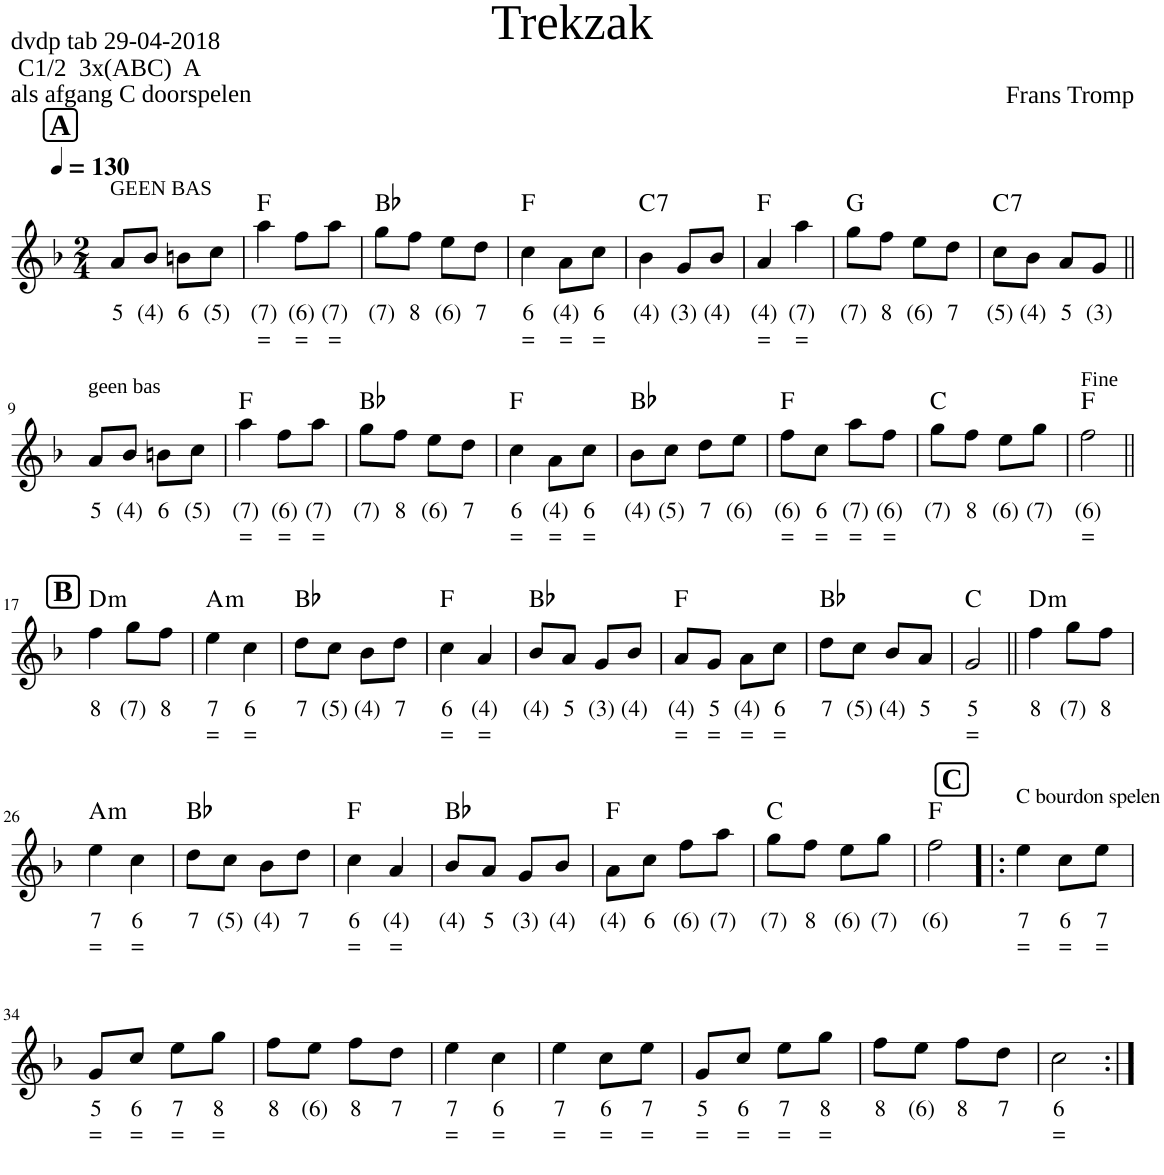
**kern	**kern	**text	**text	**harte
*part2	*part1	*part1	*part1	*part1
*staff2	*staff1	*staff1	*staff1	*
*I"Voice	*I"Voice	*	*	*
*stria5	*	*	*	*
*clefG2	*clefG2	*	*	*
*k[b-]	*k[b-]	*	*	*
*M2/4	*M2/4	*	*	*
*MM130	*MM130	*	*	*
!!LO:REH:place=s1:a:B:cj:fs=14:t=A
=1	=1	=1	=1	=1
!	!LO:TX:a:t=GEEN BAS	!	!	!
!	!	!LO:LY:b	!	!
2r	8a/L	5	.	.
!	!	!LO:LY:b	!	!
.	8b-/J	(4)	.	.
!	!	!LO:LY:b	!	!
.	8bn\L	6	.	.
!	!	!LO:LY:b	!	!
.	8cc\J	(5)	.	.
=2	=2	=2	=2	=2
!	!	!LO:LY:b	!LO:LY:b	!
8F	4aa\	(7)	=	F:maj
8r	.	.	.	.
!	!	!LO:LY:b	!LO:LY:b	!
8c 8e 8a	8ff\L	(6)	=	.
!	!	!LO:LY:b	!LO:LY:b	!
8r	8aa\J	(7)	=	.
=3	=3	=3	=3	=3
!	!	!LO:LY:b	!	!
8B-	8gg\L	(7)	.	Bb:maj
!	!	!LO:LY:b	!	!
8r	8ff\J	8	.	.
!	!	!LO:LY:b	!	!
8d 8f 8b-	8ee\L	(6)	.	.
!	!	!LO:LY:b	!	!
8r	8dd\J	7	.	.
=4	=4	=4	=4	=4
!	!	!LO:LY:b	!LO:LY:b	!
8F	4cc\	6	=	F:maj
8r	.	.	.	.
!	!	!LO:LY:b	!LO:LY:b	!
8c 8f 8a	8a\L	(4)	=	.
!	!	!LO:LY:b	!LO:LY:b	!
8r	8cc\J	6	=	.
=5	=5	=5	=5	=5
!	!	!LO:LY:b	!	!LO:H:kt=7
8c	4b-\	(4)	.	C:7
8r	.	.	.	.
!	!	!LO:LY:b	!	!
8e 8g 8cc 8gg	8g/L	(3)	.	.
!	!	!LO:LY:b	!	!
8r	8b-/J	(4)	.	.
=6	=6	=6	=6	=6
!	!	!LO:LY:b	!LO:LY:b	!
8F	4a/	(4)	=	F:maj
8r	.	.	.	.
!	!	!LO:LY:b	!LO:LY:b	!
8c 8f 8a	4aa\	(7)	=	.
8r	.	.	.	.
=7	=7	=7	=7	=7
!	!	!LO:LY:b	!	!
8G	8gg\L	(7)	.	G:maj
!	!	!LO:LY:b	!	!
8r	8ff\J	8	.	.
!	!	!LO:LY:b	!	!
8B- 8d 8g	8ee\L	(6)	.	.
!	!	!LO:LY:b	!	!
8r	8dd\J	7	.	.
=8	=8	=8	=8	=8
!	!	!LO:LY:b	!	!LO:H:kt=7
8c	8cc\L	(5)	.	C:7
!	!	!LO:LY:b	!	!
8r	8b-\J	(4)	.	.
!	!	!LO:LY:b	!	!
8e 8g 8cc 8gg	8a/L	5	.	.
!	!	!LO:LY:b	!	!
8r	8g/J	(3)	.	.
!!LO:LB:g=z
=9||	=9||	=9||	=9||	=9||
!	!LO:TX:a:t=geen bas	!	!	!
!	!	!LO:LY:b	!	!
2r	8a/L	5	.	.
!	!	!LO:LY:b	!	!
.	8b-/J	(4)	.	.
!	!	!LO:LY:b	!	!
.	8bn\L	6	.	.
!	!	!LO:LY:b	!	!
.	8cc\J	(5)	.	.
=10	=10	=10	=10	=10
!	!	!LO:LY:b	!LO:LY:b	!
8F	4aa\	(7)	=	F:maj
8r	.	.	.	.
!	!	!LO:LY:b	!LO:LY:b	!
8c 8e 8a	8ff\L	(6)	=	.
!	!	!LO:LY:b	!LO:LY:b	!
8r	8aa\J	(7)	=	.
=11	=11	=11	=11	=11
!	!	!LO:LY:b	!	!
8B-	8gg\L	(7)	.	Bb:maj
!	!	!LO:LY:b	!	!
8r	8ff\J	8	.	.
!	!	!LO:LY:b	!	!
8d 8f 8b-	8ee\L	(6)	.	.
!	!	!LO:LY:b	!	!
8r	8dd\J	7	.	.
=12	=12	=12	=12	=12
!	!	!LO:LY:b	!LO:LY:b	!
8F	4cc\	6	=	F:maj
8r	.	.	.	.
!	!	!LO:LY:b	!LO:LY:b	!
8c 8e 8a	8a\L	(4)	=	.
!	!	!LO:LY:b	!LO:LY:b	!
8r	8cc\J	6	=	.
=13	=13	=13	=13	=13
!	!	!LO:LY:b	!	!
8B-	8b-\L	(4)	.	Bb:maj
!	!	!LO:LY:b	!	!
8r	8cc\J	(5)	.	.
!	!	!LO:LY:b	!	!
8d 8f 8b-	8dd\L	7	.	.
!	!	!LO:LY:b	!	!
8r	8ee\J	(6)	.	.
=14	=14	=14	=14	=14
!	!	!LO:LY:b	!LO:LY:b	!
8F	8ff\L	(6)	=	F:maj
!	!	!LO:LY:b	!LO:LY:b	!
8r	8cc\J	6	=	.
!	!	!LO:LY:b	!LO:LY:b	!
8c 8e 8a	8aa\L	(7)	=	.
!	!	!LO:LY:b	!LO:LY:b	!
8r	8ff\J	(6)	=	.
=15	=15	=15	=15	=15
!	!	!LO:LY:b	!	!
8c	8gg\L	(7)	.	C:maj
!	!	!LO:LY:b	!	!
8r	8ff\J	8	.	.
!	!	!LO:LY:b	!	!
8e 8g 8cc 8gg	8ee\L	(6)	.	.
!	!	!LO:LY:b	!	!
8r	8gg\J	(7)	.	.
=16	=16	=16	=16	=16
!	!	!LO:LY:b	!LO:LY:b	!
8F	2ff\	(6)	=	F:maj
8r	.	.	.	.
8c 8e 8a	.	.	.	.
8r	.	.	.	.
!!LO:LB:g=z
!!LO:REH:place=s1:a:B:cj:fs=14:t=B
=17||	=17||	=17||	=17||	=17||
!	!	!LO:LY:b	!	!LO:H:kt=m
8d	4ff\	8	.	D:min
8r	.	.	.	.
!	!	!LO:LY:b	!	!
8f 8a 8dd	8gg\L	(7)	.	.
!	!	!LO:LY:b	!	!
8r	8ff\J	8	.	.
=18	=18	=18	=18	=18
!	!	!LO:LY:b	!LO:LY:b	!LO:H:kt=m
8A	4ee\	7	=	A:min
8r	.	.	.	.
!	!	!LO:LY:b	!LO:LY:b	!
8c 8e 8a 8cc	4cc\	6	=	.
8r	.	.	.	.
=19	=19	=19	=19	=19
!	!	!LO:LY:b	!	!
8B-	8dd\L	7	.	Bb:maj
!	!	!LO:LY:b	!	!
8r	8cc\J	(5)	.	.
!	!	!LO:LY:b	!	!
8d 8f 8b-	8b-\L	(4)	.	.
!	!	!LO:LY:b	!	!
8r	8dd\J	7	.	.
=20	=20	=20	=20	=20
!	!	!LO:LY:b	!LO:LY:b	!
8F	4cc\	6	=	F:maj
8r	.	.	.	.
!	!	!LO:LY:b	!LO:LY:b	!
8c 8e 8a	4a/	(4)	=	.
8r	.	.	.	.
=21	=21	=21	=21	=21
!	!	!LO:LY:b	!	!
8B-	8b-/L	(4)	.	Bb:maj
!	!	!LO:LY:b	!	!
8r	8a/J	5	.	.
!	!	!LO:LY:b	!	!
8d 8f 8b-	8g/L	(3)	.	.
!	!	!LO:LY:b	!	!
8r	8b-/J	(4)	.	.
=22	=22	=22	=22	=22
!	!	!LO:LY:b	!LO:LY:b	!
8F	8a/L	(4)	=	F:maj
!	!	!LO:LY:b	!LO:LY:b	!
8r	8g/J	5	=	.
!	!	!LO:LY:b	!LO:LY:b	!
8c 8e 8a	8a\L	(4)	=	.
!	!	!LO:LY:b	!LO:LY:b	!
8r	8cc\J	6	=	.
=23	=23	=23	=23	=23
!	!	!LO:LY:b	!	!
8B-	8dd\L	7	.	Bb:maj
!	!	!LO:LY:b	!	!
8r	8cc\J	(5)	.	.
!	!	!LO:LY:b	!	!
8d 8f 8b-	8b-/L	(4)	.	.
!	!	!LO:LY:b	!	!
8r	8a/J	5	.	.
=24	=24	=24	=24	=24
!	!	!LO:LY:b	!LO:LY:b	!
8c	2g/	5	=	C:maj
8r	.	.	.	.
8e 8g 8cc 8gg	.	.	.	.
8r	.	.	.	.
=25||	=25||	=25||	=25||	=25||
!	!	!LO:LY:b	!	!LO:H:kt=m
8d	4ff\	8	.	D:min
8r	.	.	.	.
!	!	!LO:LY:b	!	!
8f 8a 8dd	8gg\L	(7)	.	.
!	!	!LO:LY:b	!	!
8r	8ff\J	8	.	.
!!LO:LB:g=z
=26	=26	=26	=26	=26
!	!	!LO:LY:b	!LO:LY:b	!LO:H:kt=m
8A	4ee\	7	=	A:min
8r	.	.	.	.
!	!	!LO:LY:b	!LO:LY:b	!
8c 8e 8a 8cc	4cc\	6	=	.
8r	.	.	.	.
=27	=27	=27	=27	=27
!	!	!LO:LY:b	!	!
8B-	8dd\L	7	.	Bb:maj
!	!	!LO:LY:b	!	!
8r	8cc\J	(5)	.	.
!	!	!LO:LY:b	!	!
8d 8f 8b-	8b-\L	(4)	.	.
!	!	!LO:LY:b	!	!
8r	8dd\J	7	.	.
=28	=28	=28	=28	=28
!	!	!LO:LY:b	!LO:LY:b	!
8F	4cc\	6	=	F:maj
8r	.	.	.	.
!	!	!LO:LY:b	!LO:LY:b	!
8c 8e 8a	4a/	(4)	=	.
8r	.	.	.	.
=29	=29	=29	=29	=29
!	!	!LO:LY:b	!	!
8B-	8b-/L	(4)	.	Bb:maj
!	!	!LO:LY:b	!	!
8r	8a/J	5	.	.
!	!	!LO:LY:b	!	!
8d 8f 8b-	8g/L	(3)	.	.
!	!	!LO:LY:b	!	!
8r	8b-/J	(4)	.	.
=30	=30	=30	=30	=30
!	!	!LO:LY:b	!	!
8F	8a\L	(4)	.	F:maj
!	!	!LO:LY:b	!	!
8r	8cc\J	6	.	.
!	!	!LO:LY:b	!	!
8c 8e 8a	8ff\L	(6)	.	.
!	!	!LO:LY:b	!	!
8r	8aa\J	(7)	.	.
=31	=31	=31	=31	=31
!	!	!LO:LY:b	!	!
8c	8gg\L	(7)	.	C:maj
!	!	!LO:LY:b	!	!
8r	8ff\J	8	.	.
!	!	!LO:LY:b	!	!
8e 8g 8cc 8gg	8ee\L	(6)	.	.
!	!	!LO:LY:b	!	!
8r	8gg\J	(7)	.	.
=32	=32	=32	=32	=32
!	!	!LO:LY:b	!	!
8F	2ff\	(6)	.	F:maj
8r	.	.	.	.
8c 8e 8a	.	.	.	.
8r	.	.	.	.
!!LO:REH:place=s1:a:B:cj:fs=14:t=C
=33!|:	=33!|:	=33!|:	=33!|:	=33!|:
!	!LO:TX:a:t=C bourdon spelen	!	!	!
!	!	!LO:LY:b	!LO:LY:b	!
[2c	4ee\	7	=	.
!	!	!LO:LY:b	!LO:LY:b	!
.	8cc\L	6	=	.
!	!	!LO:LY:b	!LO:LY:b	!
.	8ee\J	7	=	.
!!LO:LB:g=z
=34	=34	=34	=34	=34
!	!	!LO:LY:b	!LO:LY:b	!
2c_	8g/L	5	=	.
!	!	!LO:LY:b	!LO:LY:b	!
.	8cc/J	6	=	.
!	!	!LO:LY:b	!LO:LY:b	!
.	8ee\L	7	=	.
!	!	!LO:LY:b	!LO:LY:b	!
.	8gg\J	8	=	.
=35	=35	=35	=35	=35
!	!	!LO:LY:b	!	!
2c_	8ff\L	8	.	.
!	!	!LO:LY:b	!	!
.	8ee\J	(6)	.	.
!	!	!LO:LY:b	!	!
.	8ff\L	8	.	.
!	!	!LO:LY:b	!	!
.	8dd\J	7	.	.
=36	=36	=36	=36	=36
!	!	!LO:LY:b	!LO:LY:b	!
2c_	4ee\	7	=	.
!	!	!LO:LY:b	!LO:LY:b	!
.	4cc\	6	=	.
=37	=37	=37	=37	=37
!	!	!LO:LY:b	!LO:LY:b	!
2c_	4ee\	7	=	.
!	!	!LO:LY:b	!LO:LY:b	!
.	8cc\L	6	=	.
!	!	!LO:LY:b	!LO:LY:b	!
.	8ee\J	7	=	.
=38	=38	=38	=38	=38
!	!	!LO:LY:b	!LO:LY:b	!
2c_	8g/L	5	=	.
!	!	!LO:LY:b	!LO:LY:b	!
.	8cc/J	6	=	.
!	!	!LO:LY:b	!LO:LY:b	!
.	8ee\L	7	=	.
!	!	!LO:LY:b	!LO:LY:b	!
.	8gg\J	8	=	.
=39	=39	=39	=39	=39
!	!	!LO:LY:b	!	!
2c_	8ff\L	8	.	.
!	!	!LO:LY:b	!	!
.	8ee\J	(6)	.	.
!	!	!LO:LY:b	!	!
.	8ff\L	8	.	.
!	!	!LO:LY:b	!	!
.	8dd\J	7	.	.
=40	=40	=40	=40	=40
!	!	!LO:LY:b	!LO:LY:b	!
2c]	2cc\	6	=	.
=:|!	=:|!	=:|!	=:|!	=:|!
*-	*-	*-	*-	*-
